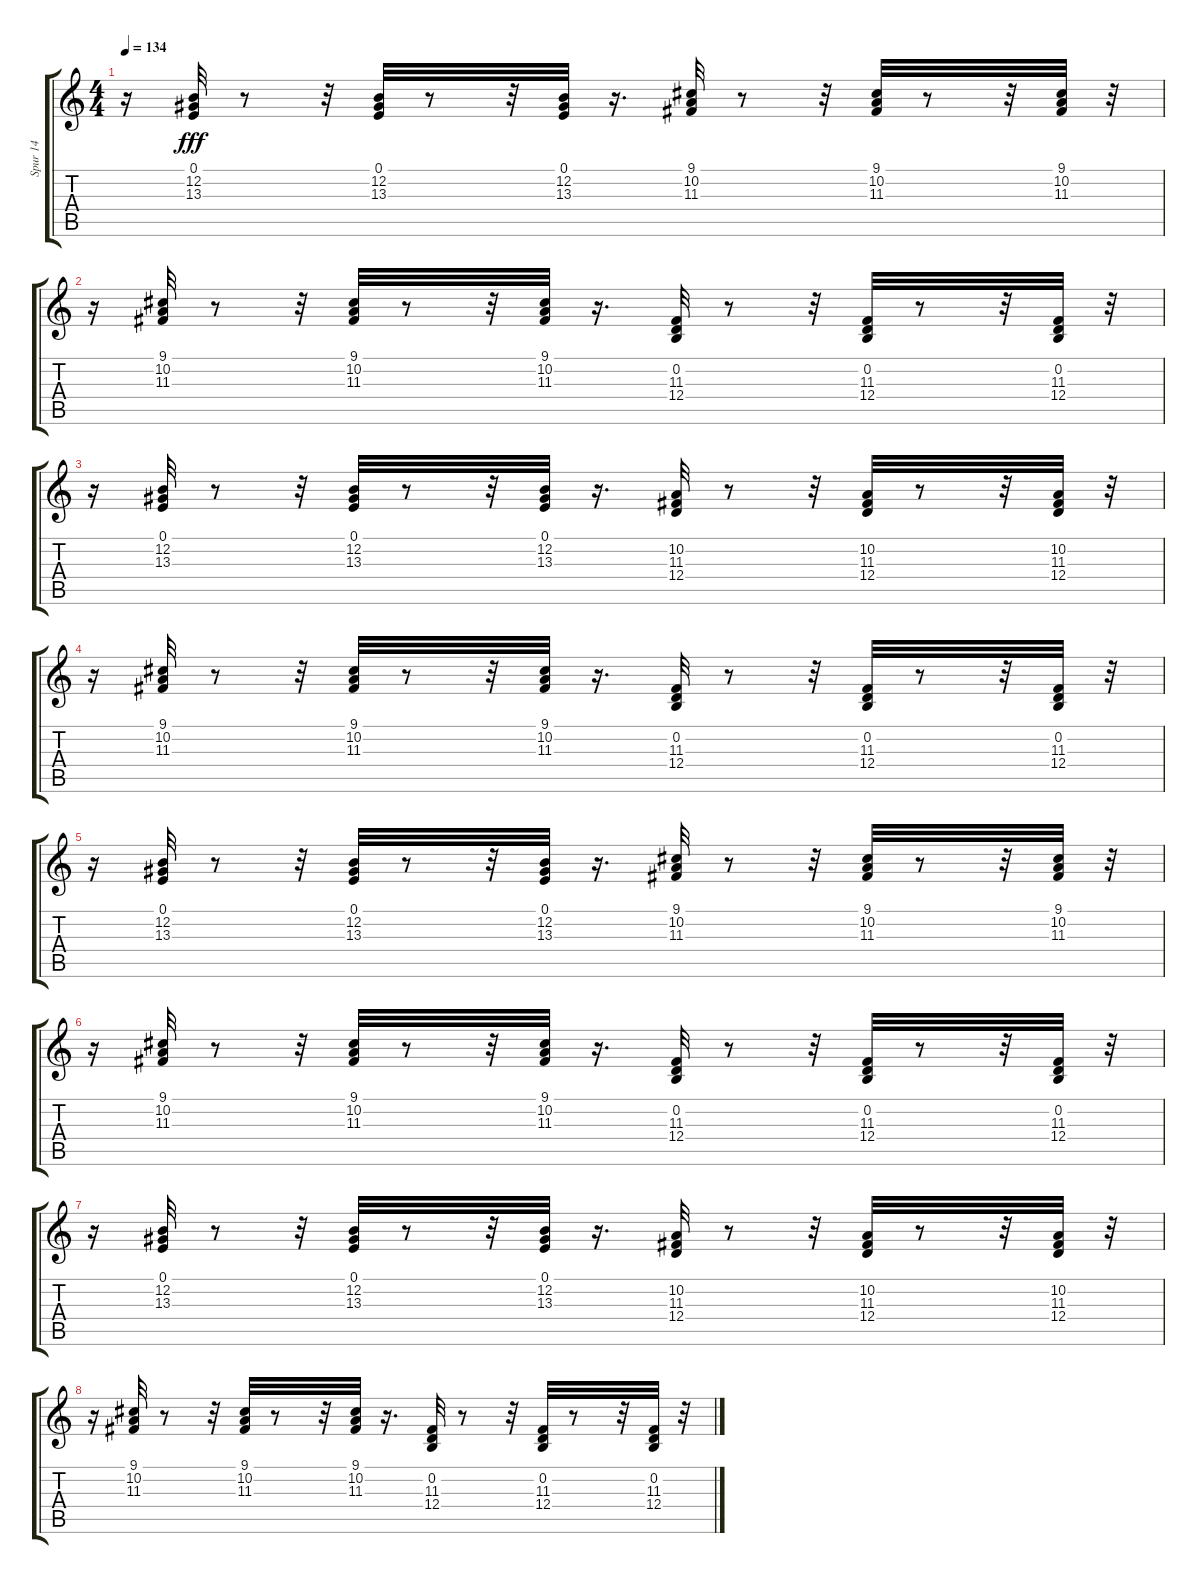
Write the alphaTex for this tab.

\track ("Spur 14" "Spur 14") {instrument electricgrandpiano}
\staff {score tabs}
\tuning (E4 B3 G3 D3 A2 E2) {hide}
\ts (4 4)
\tempo 134
\clef g2
\ks c
r.16{dy fff} (0.1 12.2 13.3).32 r.8 r.32 (0.1 12.2 13.3).32 r.8 r.32 (0.1 12.2 13.3).32 r.16{d} (9.1 10.2 11.3).32 r.8 r.32 (9.1 10.2 11.3).32 r.8 r.32 (9.1 10.2 11.3).32 r.32 |
r.16 (9.1 10.2 11.3).32 r.8 r.32 (9.1 10.2 11.3).32 r.8 r.32 (9.1 10.2 11.3).32 r.16{d} (0.2 11.3 12.4).32 r.8 r.32 (0.2 11.3 12.4).32 r.8 r.32 (0.2 11.3 12.4).32 r.32 |
r.16 (0.1 12.2 13.3).32 r.8 r.32 (0.1 12.2 13.3).32 r.8 r.32 (0.1 12.2 13.3).32 r.16{d} (10.2 11.3 12.4).32 r.8 r.32 (10.2 11.3 12.4).32 r.8 r.32 (10.2 11.3 12.4).32 r.32 |
r.16 (9.1 10.2 11.3).32 r.8 r.32 (9.1 10.2 11.3).32 r.8 r.32 (9.1 10.2 11.3).32 r.16{d} (0.2 11.3 12.4).32 r.8 r.32 (0.2 11.3 12.4).32 r.8 r.32 (0.2 11.3 12.4).32 r.32 |
r.16 (0.1 12.2 13.3).32 r.8 r.32 (0.1 12.2 13.3).32 r.8 r.32 (0.1 12.2 13.3).32 r.16{d} (9.1 10.2 11.3).32 r.8 r.32 (9.1 10.2 11.3).32 r.8 r.32 (9.1 10.2 11.3).32 r.32 |
r.16 (9.1 10.2 11.3).32 r.8 r.32 (9.1 10.2 11.3).32 r.8 r.32 (9.1 10.2 11.3).32 r.16{d} (0.2 11.3 12.4).32 r.8 r.32 (0.2 11.3 12.4).32 r.8 r.32 (0.2 11.3 12.4).32 r.32 |
r.16 (0.1 12.2 13.3).32 r.8 r.32 (0.1 12.2 13.3).32 r.8 r.32 (0.1 12.2 13.3).32 r.16{d} (10.2 11.3 12.4).32 r.8 r.32 (10.2 11.3 12.4).32 r.8 r.32 (10.2 11.3 12.4).32 r.32 |
r.16 (9.1 10.2 11.3).32 r.8 r.32 (9.1 10.2 11.3).32 r.8 r.32 (9.1 10.2 11.3).32 r.16{d} (0.2 11.3 12.4).32 r.8 r.32 (0.2 11.3 12.4).32 r.8 r.32 (0.2 11.3 12.4).32 r.32
